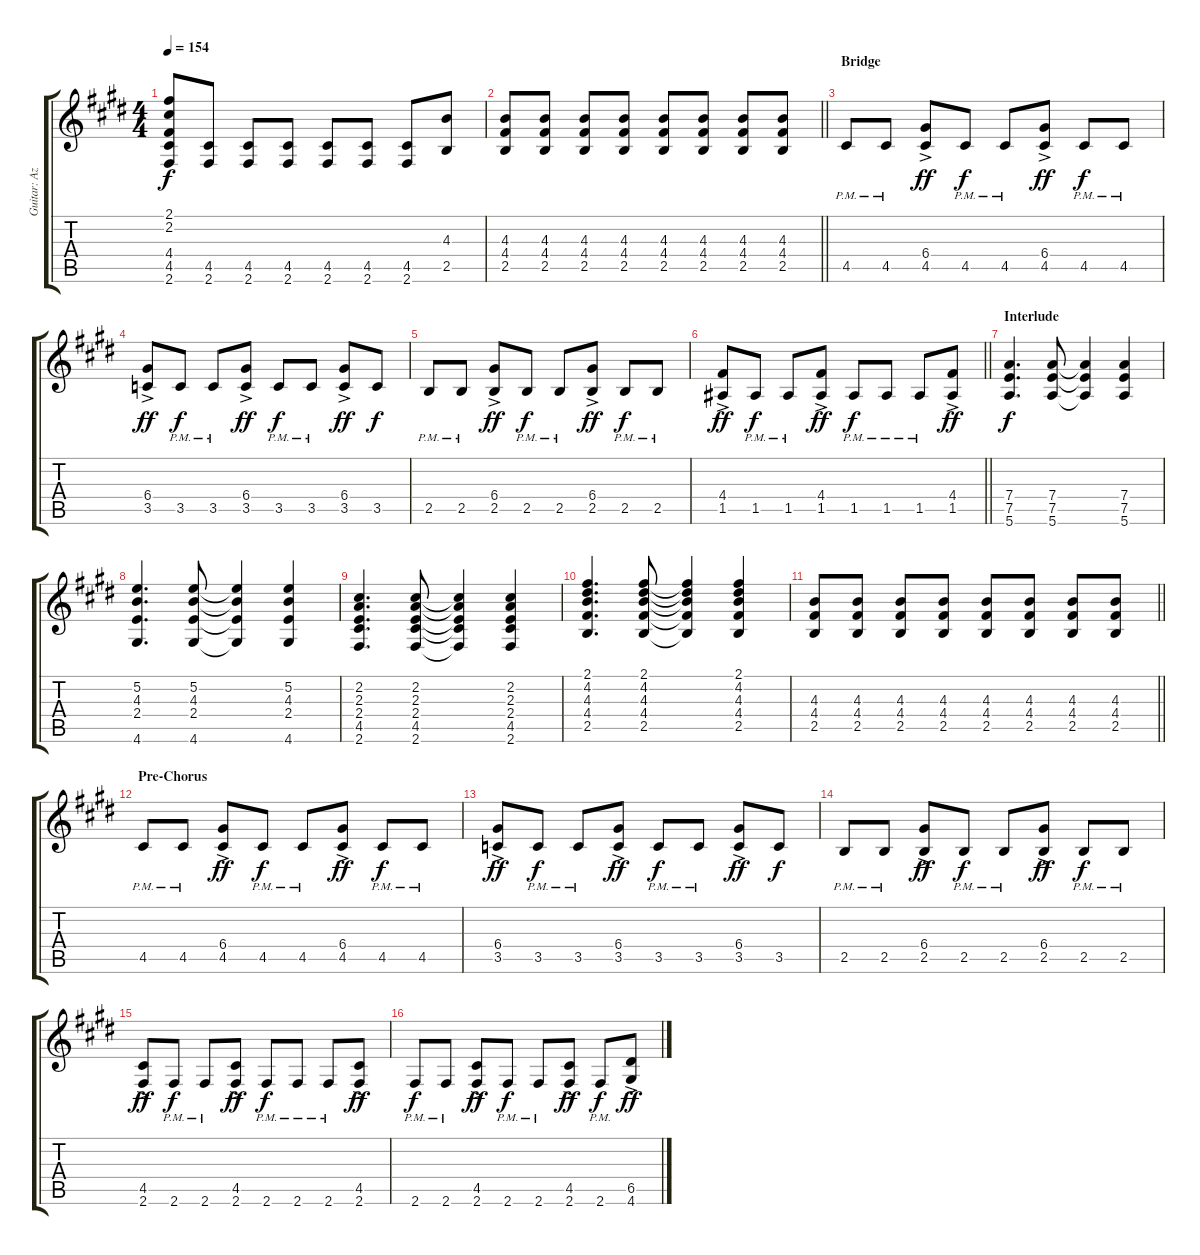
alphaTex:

\track ("Guitar: Azusa Nakano" "Guitar: Az") {instrument distortionguitar}
\staff {score tabs}
\tuning (E4 B3 G3 D3 A2 E2) {hide}
\ts (4 4)
\tempo 154
\clef g2
\ks e
(2.1{t} 2.2{t} 4.4{t} 4.5{t} 2.6{t}).8{dy f} (4.5 2.6).8 (4.5 2.6).8 (4.5 2.6).8 (4.5 2.6).8 (4.5 2.6).8 (4.5 2.6).8 (4.3 2.5).8 |
\barLineRight lightlight
(4.3 4.4 2.5).8 (4.3 4.4 2.5).8 (4.3 4.4 2.5).8 (4.3 4.4 2.5).8 (4.3 4.4 2.5).8 (4.3 4.4 2.5).8 (4.3 4.4 2.5).8 (4.3 4.4 2.5).8 |
\section ("" "Bridge")
4.5{pm}.8 4.5{pm}.8 (6.4{ac} 4.5{ac}).8{dy ff} 4.5{pm}.8{dy f} 4.5{pm}.8 (6.4{ac} 4.5{ac}).8{dy ff} 4.5{pm}.8{dy f} 4.5{pm}.8 |
(6.4{ac} 3.5{ac}).8{dy ff} 3.5{pm}.8{dy f} 3.5{pm}.8 (6.4{ac} 3.5{ac}).8{dy ff} 3.5{pm}.8{dy f} 3.5{pm}.8 (6.4{ac} 3.5{ac}).8{dy ff} 3.5.8{dy f} |
2.5{pm}.8 2.5{pm}.8 (6.4{ac} 2.5{ac}).8{dy ff} 2.5{pm}.8{dy f} 2.5{pm}.8 (6.4{ac} 2.5{ac}).8{dy ff} 2.5{pm}.8{dy f} 2.5{pm}.8 |
\barLineRight lightlight
(4.4{ac} 1.5{ac}).8{dy ff} 1.5{pm}.8{dy f} 1.5{pm}.8 (4.4{ac} 1.5{ac}).8{dy ff} 1.5{pm}.8{dy f} 1.5{pm}.8 1.5{pm}.8 (4.4{ac} 1.5{ac}).8{dy ff} |
\section ("" "Interlude")
(7.4 7.5 5.6).4{d dy f} (7.4 7.5 5.6).8 (7.4{t} 7.5{t} 5.6{t}).4 (7.4 7.5 5.6).4 |
(5.2 4.3 2.4 4.6).4{d} (5.2 4.3 2.4 4.6).8 (5.2{t} 4.3{t} 2.4{t} 4.6{t}).4 (5.2 4.3 2.4 4.6).4 |
(2.2 2.3 2.4 4.5 2.6).4{d} (2.2 2.3 2.4 4.5 2.6).8 (2.2{t} 2.3{t} 2.4{t} 4.5{t} 2.6{t}).4 (2.2 2.3 2.4 4.5 2.6).4 |
(2.1 4.2 4.3 4.4 2.5).4{d} (2.1 4.2 4.3 4.4 2.5).8 (2.1{t} 4.2{t} 4.3{t} 4.4{t} 2.5{t}).4 (2.1 4.2 4.3 4.4 2.5).4 |
\barLineRight lightlight
(4.3 4.4 2.5).8 (4.3 4.4 2.5).8 (4.3 4.4 2.5).8 (4.3 4.4 2.5).8 (4.3 4.4 2.5).8 (4.3 4.4 2.5).8 (4.3 4.4 2.5).8 (4.3 4.4 2.5).8 |
\section ("" "Pre-Chorus")
4.5{pm}.8 4.5{pm}.8 (6.4{ac} 4.5{ac}).8{dy ff} 4.5{pm}.8{dy f} 4.5{pm}.8 (6.4{ac} 4.5{ac}).8{dy ff} 4.5{pm}.8{dy f} 4.5{pm}.8 |
(6.4{ac} 3.5{ac}).8{dy ff} 3.5{pm}.8{dy f} 3.5{pm}.8 (6.4{ac} 3.5{ac}).8{dy ff} 3.5{pm}.8{dy f} 3.5{pm}.8 (6.4{ac} 3.5{ac}).8{dy ff} 3.5.8{dy f} |
2.5{pm}.8 2.5{pm}.8 (6.4{ac} 2.5{ac}).8{dy ff} 2.5{pm}.8{dy f} 2.5{pm}.8 (6.4{ac} 2.5{ac}).8{dy ff} 2.5{pm}.8{dy f} 2.5{pm}.8 |
(4.5{ac} 2.6{ac}).8{dy ff} 2.6{pm}.8{dy f} 2.6{pm}.8 (4.5{ac} 2.6{ac}).8{dy ff} 2.6{pm}.8{dy f} 2.6{pm}.8 2.6{pm}.8 (4.5{ac} 2.6{ac}).8{dy ff} |
2.6{pm}.8{dy f} 2.6{pm}.8 (4.5{ac} 2.6{ac}).8{dy ff} 2.6{pm}.8{dy f} 2.6{pm}.8 (4.5{ac} 2.6{ac}).8{dy ff} 2.6{pm}.8{dy f} (6.5{ac} 4.6{ac}).8{dy ff}
